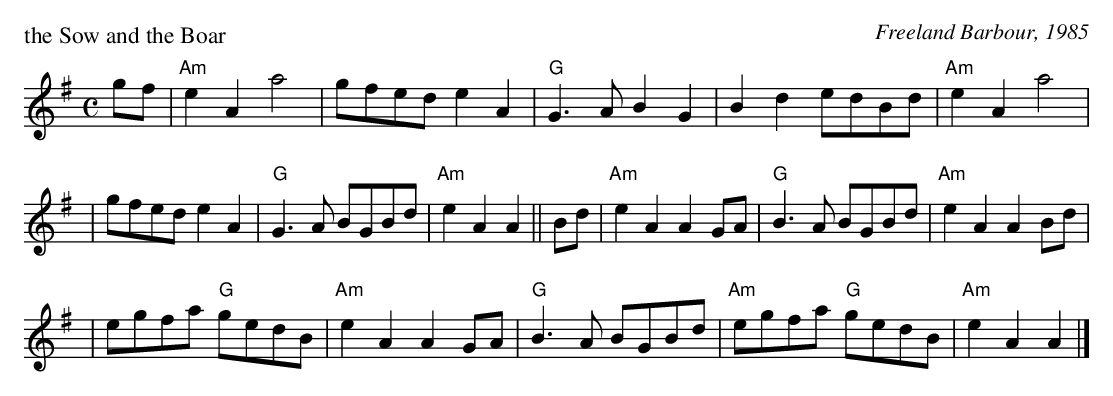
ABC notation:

X:1
P: the Sow and the Boar
C: Freeland Barbour, 1985
M: C
L: 1/4
K: ADor
g/f/ \
| "Am"eA a2 | g/f/e/d/ eA | "G"G>A BG | Bd e/d/B/d/ | "Am"eA a2 |
| g/f/e/d/ eA | "G"G>A B/G/B/d/ | "Am"eA A || B/d/ | "Am"eA AG/A/ | "G"B>A B/G/B/d/ | "Am"eA AB/d/ |
| e/g/f/a/ "G"g/e/d/B/ | "Am"eA AG/A/ | "G"B>A B/G/B/d/ | "Am"e/g/f/a/ "G"g/e/d/B/ | "Am"eA A |]
